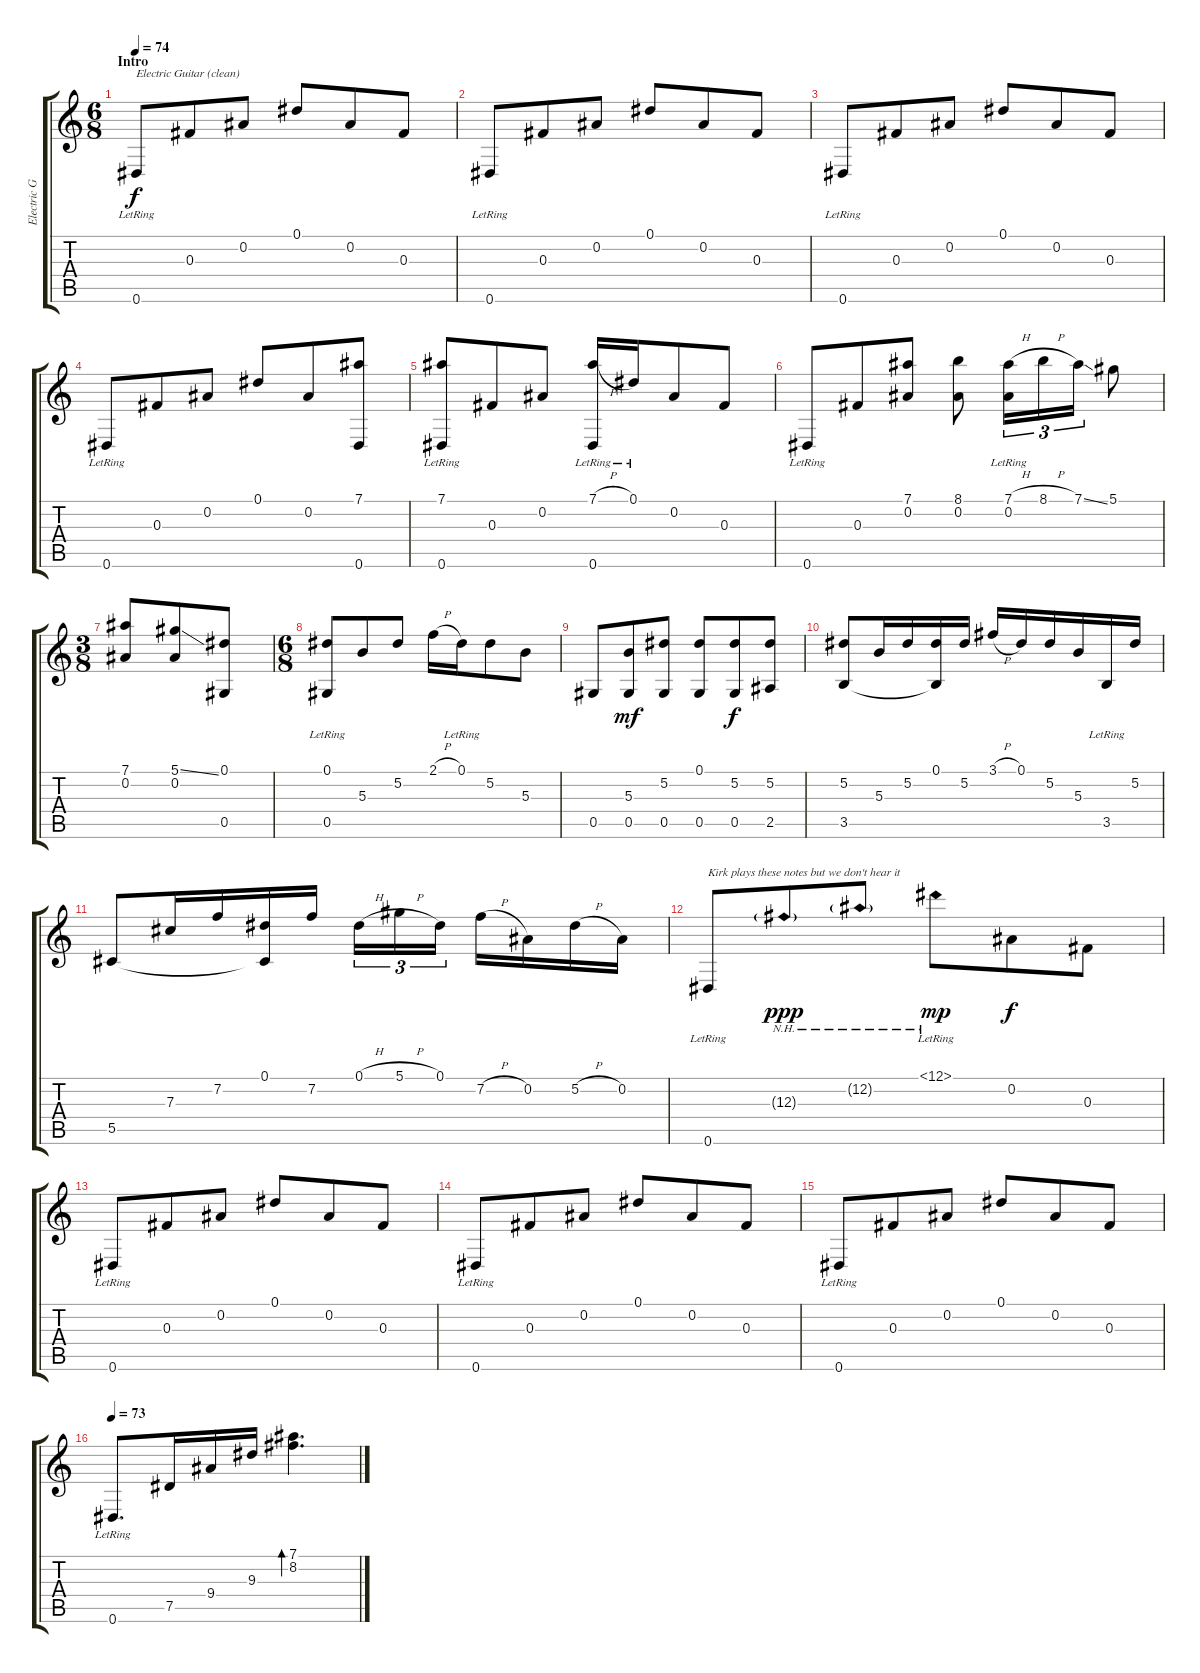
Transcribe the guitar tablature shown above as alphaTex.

\track ("Electric Guitar (Kirk Hammett)" "Electric G") {instrument electricguitarclean}
\staff {score tabs}
\tuning (Eb4 Bb3 Gb3 Db3 Ab2 Eb2) {hide}
\ts (6 8)
\section ("" "Intro")
\tempo 74
\clef g2
\ks c
0.6{lr}.8{txt "Electric Guitar (clean)" dy f instrument electricguitarclean} 0.3.8 0.2.8 0.1.8 0.2.8 0.3.8 |
0.6{lr}.8 0.3.8 0.2.8 0.1.8 0.2.8 0.3.8 |
0.6{lr}.8 0.3.8 0.2.8 0.1.8 0.2.8 0.3.8 |
0.6{lr}.8 0.3.8 0.2.8 0.1.8 0.2.8 (7.1 0.6).8 |
(7.1{lr} 0.6{lr}).8 0.3.8 0.2.8 (7.1{h} 0.6{lr}).16 0.1{lr}.16 0.2.8 0.3.8 |
0.6{lr}.8 0.3.8 (7.1 0.2).8 (8.1 0.2).8 (7.1{h} 0.2{lr}).16{tu (3 2)} 8.1{h}.16{tu (3 2)} 7.1{ss}.16{tu (3 2)} 5.1.8 |
\ts (3 8)
(7.1 0.2).8 (5.1{ss} 0.2).8 (0.1 0.5).8 |
\ts (6 8)
(0.1{lr} 0.5{lr}).8 5.3.8 5.2.8 2.1{h}.16 0.1{lr}.16 5.2.8 5.3.8 |
0.5.8 (5.3 0.5).8{dy mf} (5.2 0.5).8 (0.1 0.5).8 (5.2 0.5).8{dy f} (5.2 2.5).8 |
(5.2 3.5).8 5.3.16 5.2.16 (0.1 3.5{t}).16 5.2.16 3.1{h}.16 0.1.16 5.2.16 5.3.16 3.5{lr}.16 5.2.16 |
5.5.8 7.3.16 7.2.16 (0.1 5.5{t}).16 7.2.16 0.1{h}.16{tu (3 2)} 5.1{h}.16{tu (3 2)} 0.1.16{tu (3 2) beam splitsecondary} 7.2{h}.16 0.2.16 5.2{h}.16 0.2.16 |
0.6{lr}.8{txt "Kirk plays these notes but we don't hear it"} 12.3{nh g}.8{dy ppp} 12.2{nh g}.8 12.1{nh lr}.8{dy mp} 0.2.8{dy f} 0.3.8 |
0.6{lr}.8 0.3.8 0.2.8 0.1.8 0.2.8 0.3.8 |
0.6{lr}.8 0.3.8 0.2.8 0.1.8 0.2.8 0.3.8 |
0.6{lr}.8 0.3.8 0.2.8 0.1.8 0.2.8 0.3.8 |
\tempo 73
0.6{lr}.8{d} 7.5.16 9.4.16 9.3.16 (7.1 8.2).4{d bd 30}
